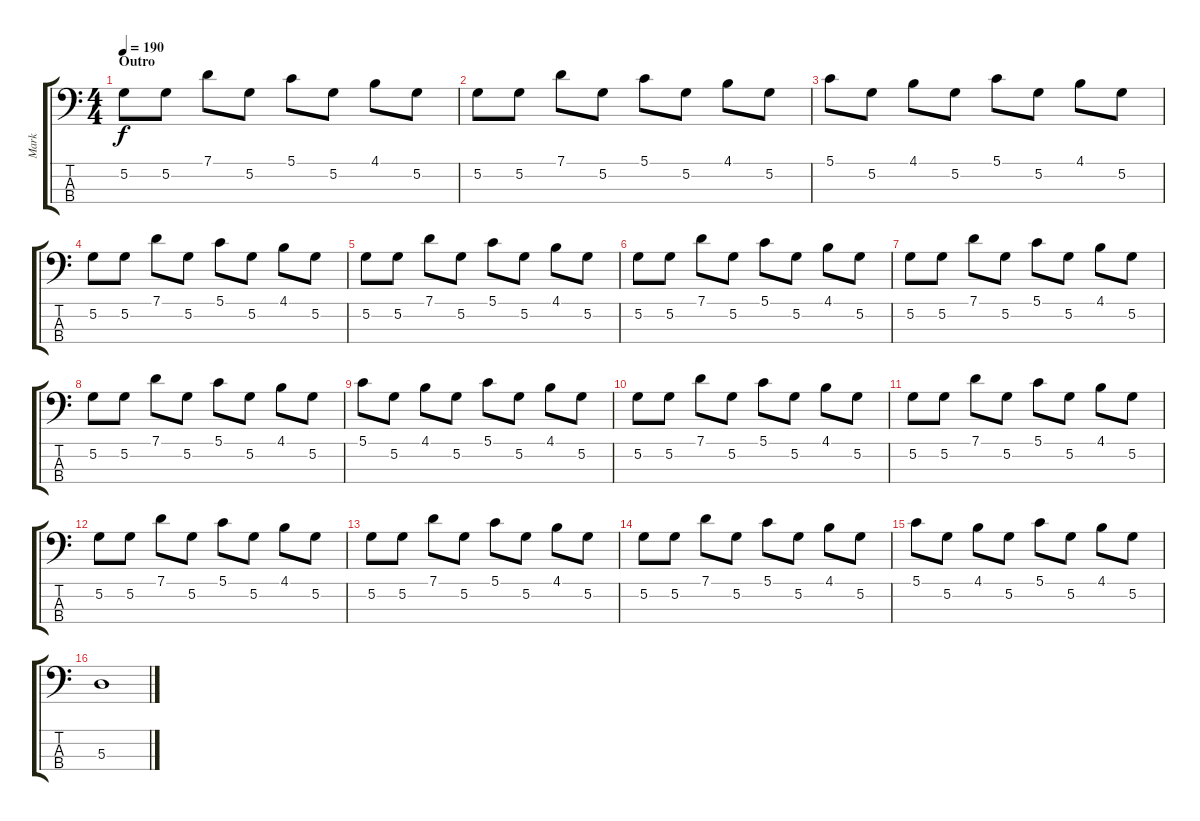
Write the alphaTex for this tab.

\track ("Mark" "Mark") {instrument electricbassfinger}
\staff {score tabs}
\tuning (G2 D2 A1 E1) {hide}
\ts (4 4)
\section ("" "Outro")
\tempo 190
\clef f4
\ks c
5.2.8{dy f} 5.2.8 7.1.8 5.2.8 5.1.8 5.2.8 4.1.8 5.2.8 |
5.2.8 5.2.8 7.1.8 5.2.8 5.1.8 5.2.8 4.1.8 5.2.8 |
5.1.8 5.2.8 4.1.8 5.2.8 5.1.8 5.2.8 4.1.8 5.2.8 |
5.2.8 5.2.8 7.1.8 5.2.8 5.1.8 5.2.8 4.1.8 5.2.8 |
5.2.8 5.2.8 7.1.8 5.2.8 5.1.8 5.2.8 4.1.8 5.2.8 |
5.2.8 5.2.8 7.1.8 5.2.8 5.1.8 5.2.8 4.1.8 5.2.8 |
5.2.8 5.2.8 7.1.8 5.2.8 5.1.8 5.2.8 4.1.8 5.2.8 |
5.2.8 5.2.8 7.1.8 5.2.8 5.1.8 5.2.8 4.1.8 5.2.8 |
5.1.8 5.2.8 4.1.8 5.2.8 5.1.8 5.2.8 4.1.8 5.2.8 |
5.2.8 5.2.8 7.1.8 5.2.8 5.1.8 5.2.8 4.1.8 5.2.8 |
5.2.8 5.2.8 7.1.8 5.2.8 5.1.8 5.2.8 4.1.8 5.2.8 |
5.2.8 5.2.8 7.1.8 5.2.8 5.1.8 5.2.8 4.1.8 5.2.8 |
5.2.8 5.2.8 7.1.8 5.2.8 5.1.8 5.2.8 4.1.8 5.2.8 |
5.2.8 5.2.8 7.1.8 5.2.8 5.1.8 5.2.8 4.1.8 5.2.8 |
5.1.8 5.2.8 4.1.8 5.2.8 5.1.8 5.2.8 4.1.8 5.2.8 |
5.3.1
